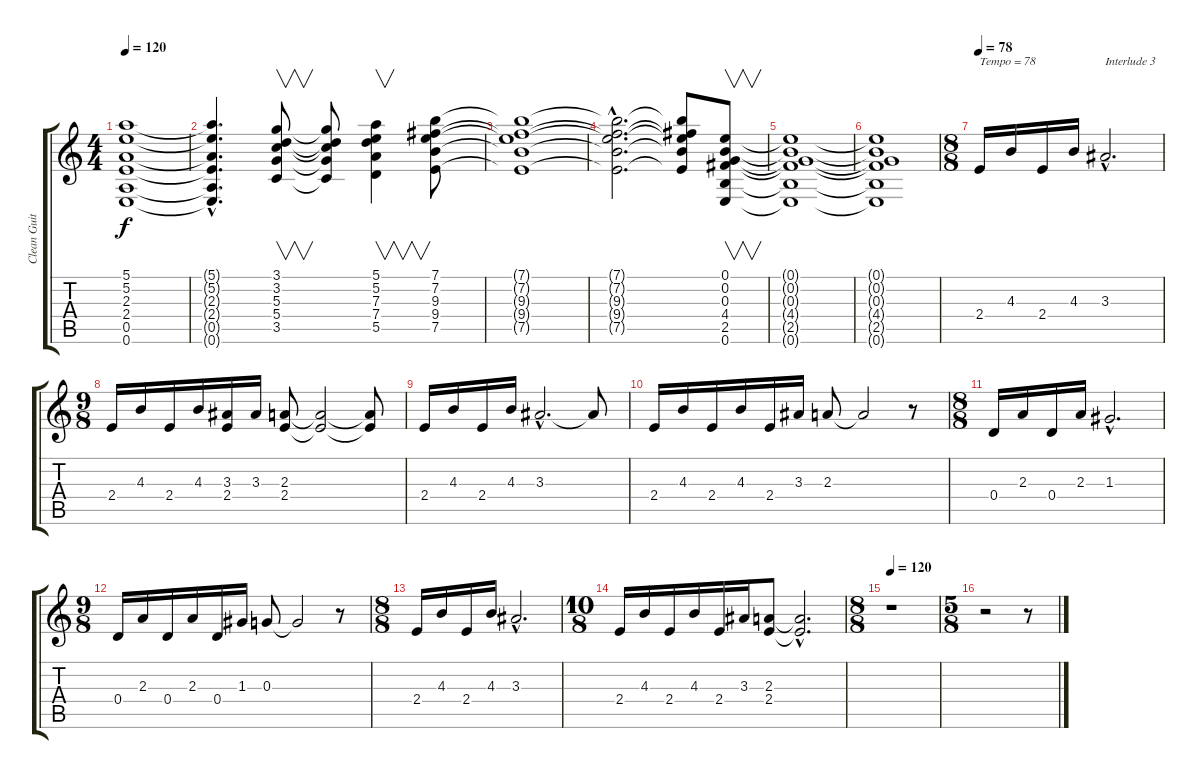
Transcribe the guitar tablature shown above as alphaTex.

\track ("Clean Guitar (intro)" "Clean Guit") {instrument electricguitarclean}
\staff {score tabs}
\tuning (E4 B3 G3 D3 A2 E2) {hide}
\ts (4 4)
\tempo 120
\clef g2
\ks c
(5.1{t} 5.2{t} 2.3{t} 2.4{t} 0.5{t} 0.6{t}).1{dy f} |
(5.1{hac t} 5.2{hac t} 2.3{hac t} 2.4{hac t} 0.5{hac t} 0.6{hac t}).4{d} (3.1 3.2 5.3 5.4 3.5).8{v} (3.1{t} 3.2{t} 5.3{t} 5.4{t} 3.5{t}).8 (5.1 5.2 7.3 7.4 5.5).4{v} (7.1 7.2 9.3 9.4 7.5).8 |
(7.1{t} 7.2{t} 9.3{t} 9.4{t} 7.5{t}).1 |
(7.1{hac t} 7.2{hac t} 9.3{hac t} 9.4{hac t} 7.5{hac t}).2{d} (7.1{t} 7.2{t} 9.3{t} 9.4{t} 7.5{t}).8 (0.1 0.2 0.3 4.4 2.5 0.6).8{v} |
(0.1{t} 0.2{t} 0.3{t} 4.4{t} 2.5{t} 0.6{t}).1 |
(0.1{t} 0.2{t} 0.3{t} 4.4{t} 2.5{t} 0.6{t}).1 |
\ts (8 8)
\tempo 78
2.4.16{txt "Tempo = 78"} 4.3.16 2.4.16 4.3.16 3.3{hac}.2{d txt "Interlude 3"} |
\ts (9 8)
2.4.16 4.3.16 2.4.16 4.3.16 (3.3 2.4).16 3.3.16 (2.3 2.4).8 (2.3{t} 2.4{t}).2 (2.3{t} 2.4{t}).8 |
2.4.16 4.3.16 2.4.16 4.3.16 3.3{hac}.2{d} 3.3{t}.8 |
2.4.16 4.3.16 2.4.16 4.3.16 2.4.16 3.3.16 2.3.8 2.3{t}.2 r.8 |
\ts (8 8)
0.4.16 2.3.16 0.4.16 2.3.16 1.3{hac}.2{d} |
\ts (9 8)
0.4.16 2.3.16 0.4.16 2.3.16 0.4.16 1.3.16 0.3.8 0.3{t}.2 r.8 |
\ts (8 8)
2.4.16 4.3.16 2.4.16 4.3.16 3.3{hac}.2{d} |
\ts (10 8)
2.4.16 4.3.16 2.4.16 4.3.16 2.4.16 3.3.16 (2.3 2.4).8 (2.3{hac t} 2.4{hac t}).2{d} |
\ts (8 8)
\tempo 120
r.1 |
\ts (5 8)
r.2 r.8
